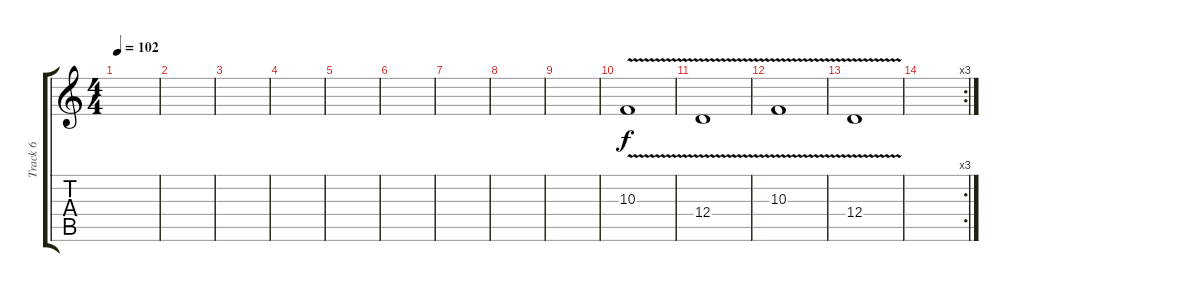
\track ("Track 6" "Track 6") {instrument violin}
\staff {score tabs}
\tuning (E4 B3 G3 D3 A2 E2) {hide}
\ts (4 4)
\tempo 102
\clef g2
\ks c
|
|
|
|
|
|
|
|
|
10.3{v}.1 |
12.4{v}.1 |
10.3{v}.1 |
12.4{v}.1 |
\rc 3
